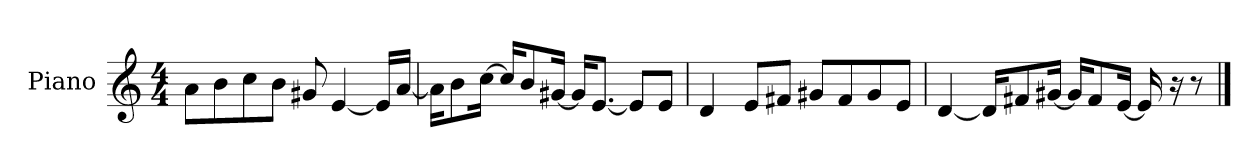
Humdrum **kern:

**kern
*part1
*staff1
*I"Piano
*I'P-no
*clefG2
*k[]
*M4/4
*MM90
=1
8a\L
8b\
8cc\
8b\J
8g#X/
[4e/
16e/LL]
[16a/JJ
=2
16a\KL]
8b\
[16cc\Jk
16cc/KL]
8b/
[16g#X/Jk
16g#/KL]
[8.e/J
8e/L]
8e/J
=3
4d/
8e/L
8f#X/J
8g#X/L
8f#/
8g#/
8e/J
=4
[4d/
16d/KL]
8f#X/
[16g#X/Jk
16g#/KL]
8f#/
[16e/Jk
16e/]
16r
8r
==
*-
